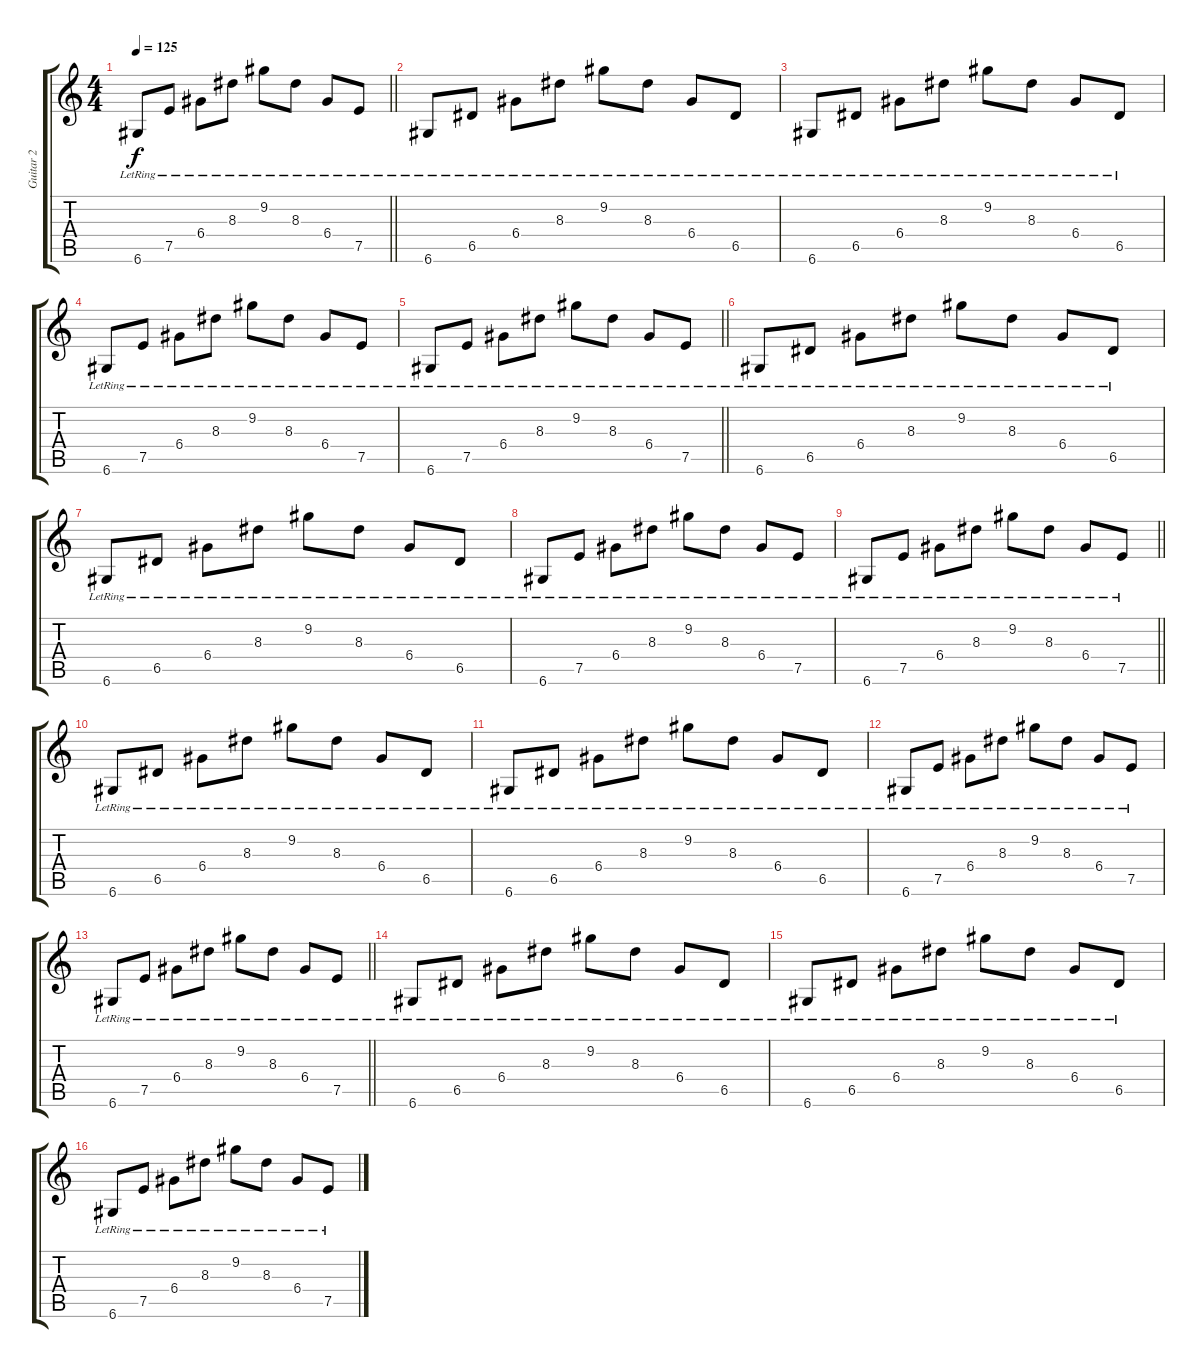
\track ("Guitar 2" "Guitar 2") {instrument distortionguitar}
\staff {score tabs}
\tuning (E4 B3 G3 D3 A2 D2) {hide}
\ts (4 4)
\tempo 125
\clef g2
\barLineRight lightlight
\ks c
6.6{lr}.8{dy f} 7.5{lr}.8 6.4{lr}.8 8.3{lr}.8 9.2{lr}.8 8.3{lr}.8 6.4{lr}.8 7.5{lr}.8 |
6.6{lr}.8 6.5{lr}.8 6.4{lr}.8 8.3{lr}.8 9.2{lr}.8 8.3{lr}.8 6.4{lr}.8 6.5{lr}.8 |
6.6{lr}.8 6.5{lr}.8 6.4{lr}.8 8.3{lr}.8 9.2{lr}.8 8.3{lr}.8 6.4{lr}.8 6.5{lr}.8 |
6.6{lr}.8 7.5{lr}.8 6.4{lr}.8 8.3{lr}.8 9.2{lr}.8 8.3{lr}.8 6.4{lr}.8 7.5{lr}.8 |
\barLineRight lightlight
6.6{lr}.8 7.5{lr}.8 6.4{lr}.8 8.3{lr}.8 9.2{lr}.8 8.3{lr}.8 6.4{lr}.8 7.5{lr}.8 |
6.6{lr}.8 6.5{lr}.8 6.4{lr}.8 8.3{lr}.8 9.2{lr}.8 8.3{lr}.8 6.4{lr}.8 6.5{lr}.8 |
6.6{lr}.8 6.5{lr}.8 6.4{lr}.8 8.3{lr}.8 9.2{lr}.8 8.3{lr}.8 6.4{lr}.8 6.5{lr}.8 |
6.6{lr}.8 7.5{lr}.8 6.4{lr}.8 8.3{lr}.8 9.2{lr}.8 8.3{lr}.8 6.4{lr}.8 7.5{lr}.8 |
\barLineRight lightlight
6.6{lr}.8 7.5{lr}.8 6.4{lr}.8 8.3{lr}.8 9.2{lr}.8 8.3{lr}.8 6.4{lr}.8 7.5{lr}.8 |
6.6{lr}.8 6.5{lr}.8 6.4{lr}.8 8.3{lr}.8 9.2{lr}.8 8.3{lr}.8 6.4{lr}.8 6.5{lr}.8 |
6.6{lr}.8 6.5{lr}.8 6.4{lr}.8 8.3{lr}.8 9.2{lr}.8 8.3{lr}.8 6.4{lr}.8 6.5{lr}.8 |
6.6{lr}.8 7.5{lr}.8 6.4{lr}.8 8.3{lr}.8 9.2{lr}.8 8.3{lr}.8 6.4{lr}.8 7.5{lr}.8 |
\barLineRight lightlight
6.6{lr}.8 7.5{lr}.8 6.4{lr}.8 8.3{lr}.8 9.2{lr}.8 8.3{lr}.8 6.4{lr}.8 7.5{lr}.8 |
6.6{lr}.8 6.5{lr}.8 6.4{lr}.8 8.3{lr}.8 9.2{lr}.8 8.3{lr}.8 6.4{lr}.8 6.5{lr}.8 |
6.6{lr}.8 6.5{lr}.8 6.4{lr}.8 8.3{lr}.8 9.2{lr}.8 8.3{lr}.8 6.4{lr}.8 6.5{lr}.8 |
6.6{lr}.8 7.5{lr}.8 6.4{lr}.8 8.3{lr}.8 9.2{lr}.8 8.3{lr}.8 6.4{lr}.8 7.5{lr}.8
